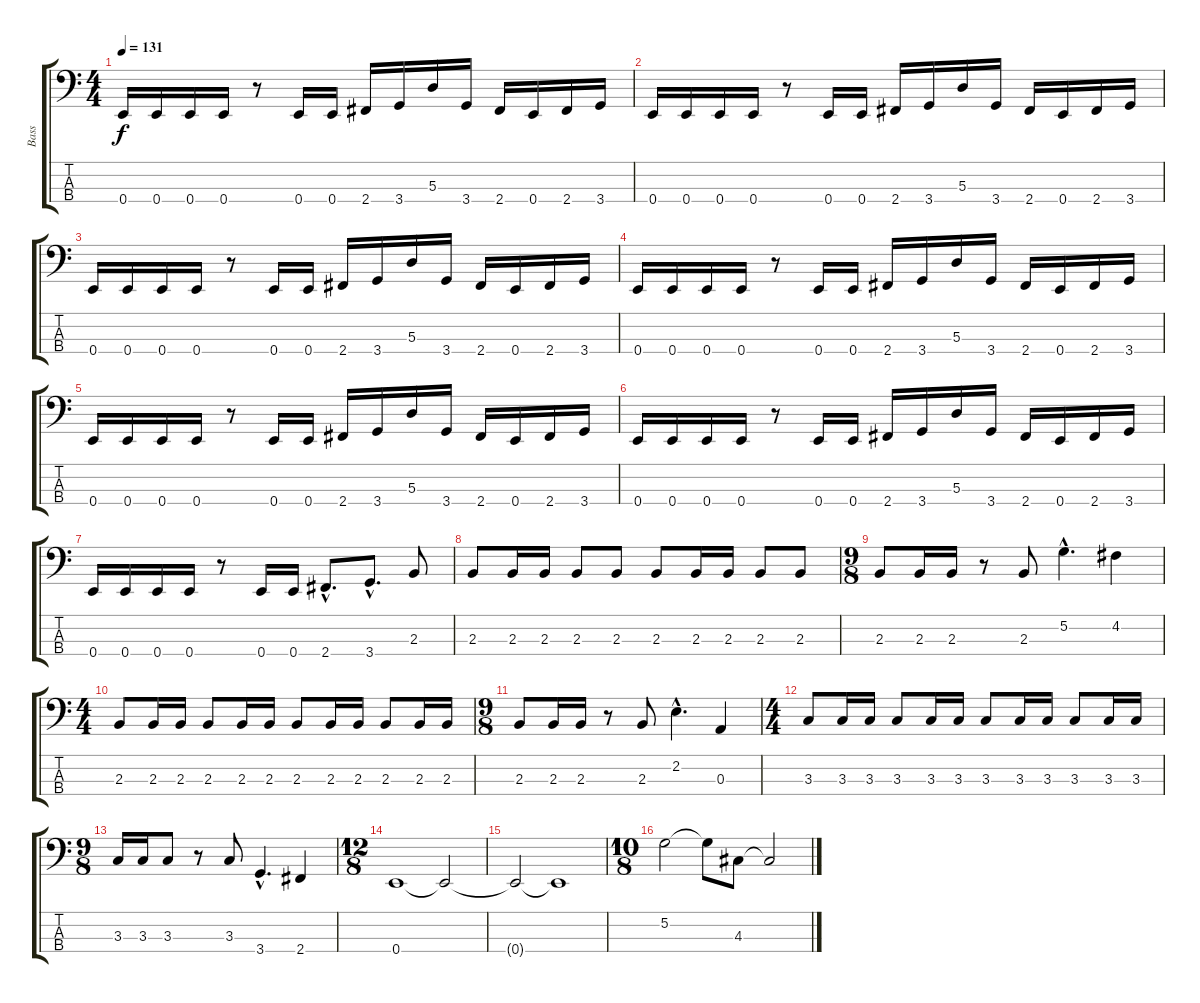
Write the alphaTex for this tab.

\track ("Bass" "Bass") {instrument electricbassfinger}
\staff {score tabs}
\tuning (G2 D2 A1 E1) {hide}
\ts (4 4)
\tempo 131
\clef f4
\ks c
0.4.16{dy f} 0.4.16 0.4.16 0.4.16 r.8 0.4.16 0.4.16 2.4.16 3.4.16 5.3.16 3.4.16 2.4.16 0.4.16 2.4.16 3.4.16 |
0.4.16 0.4.16 0.4.16 0.4.16 r.8 0.4.16 0.4.16 2.4.16 3.4.16 5.3.16 3.4.16 2.4.16 0.4.16 2.4.16 3.4.16 |
0.4.16 0.4.16 0.4.16 0.4.16 r.8 0.4.16 0.4.16 2.4.16 3.4.16 5.3.16 3.4.16 2.4.16 0.4.16 2.4.16 3.4.16 |
0.4.16 0.4.16 0.4.16 0.4.16 r.8 0.4.16 0.4.16 2.4.16 3.4.16 5.3.16 3.4.16 2.4.16 0.4.16 2.4.16 3.4.16 |
0.4.16 0.4.16 0.4.16 0.4.16 r.8 0.4.16 0.4.16 2.4.16 3.4.16 5.3.16 3.4.16 2.4.16 0.4.16 2.4.16 3.4.16 |
0.4.16 0.4.16 0.4.16 0.4.16 r.8 0.4.16 0.4.16 2.4.16 3.4.16 5.3.16 3.4.16 2.4.16 0.4.16 2.4.16 3.4.16 |
0.4.16 0.4.16 0.4.16 0.4.16 r.8 0.4.16 0.4.16 2.4{hac}.8{d} 3.4{hac}.8{d} 2.3.8 |
2.3.8 2.3.16 2.3.16 2.3.8 2.3.8 2.3.8 2.3.16 2.3.16 2.3.8 2.3.8 |
\ts (9 8)
2.3.8 2.3.16 2.3.16 r.8 2.3.8 5.2{hac}.4{d} 4.2.4 |
\ts (4 4)
2.3.8 2.3.16 2.3.16 2.3.8 2.3.16 2.3.16 2.3.8 2.3.16 2.3.16 2.3.8 2.3.16 2.3.16 |
\ts (9 8)
2.3.8 2.3.16 2.3.16 r.8 2.3.8 2.2{hac}.4{d} 0.3.4 |
\ts (4 4)
3.3.8 3.3.16 3.3.16 3.3.8 3.3.16 3.3.16 3.3.8 3.3.16 3.3.16 3.3.8 3.3.16 3.3.16 |
\ts (9 8)
3.3.16 3.3.16 3.3.8 r.8 3.3.8 3.4{hac}.4{d} 2.4.4 |
\ts (12 8)
0.4.1 0.4{t}.2 |
0.4{t}.2 0.4{t}.1 |
\ts (10 8)
5.2.2 5.2{t}.8 4.3.8 4.3{t}.2
